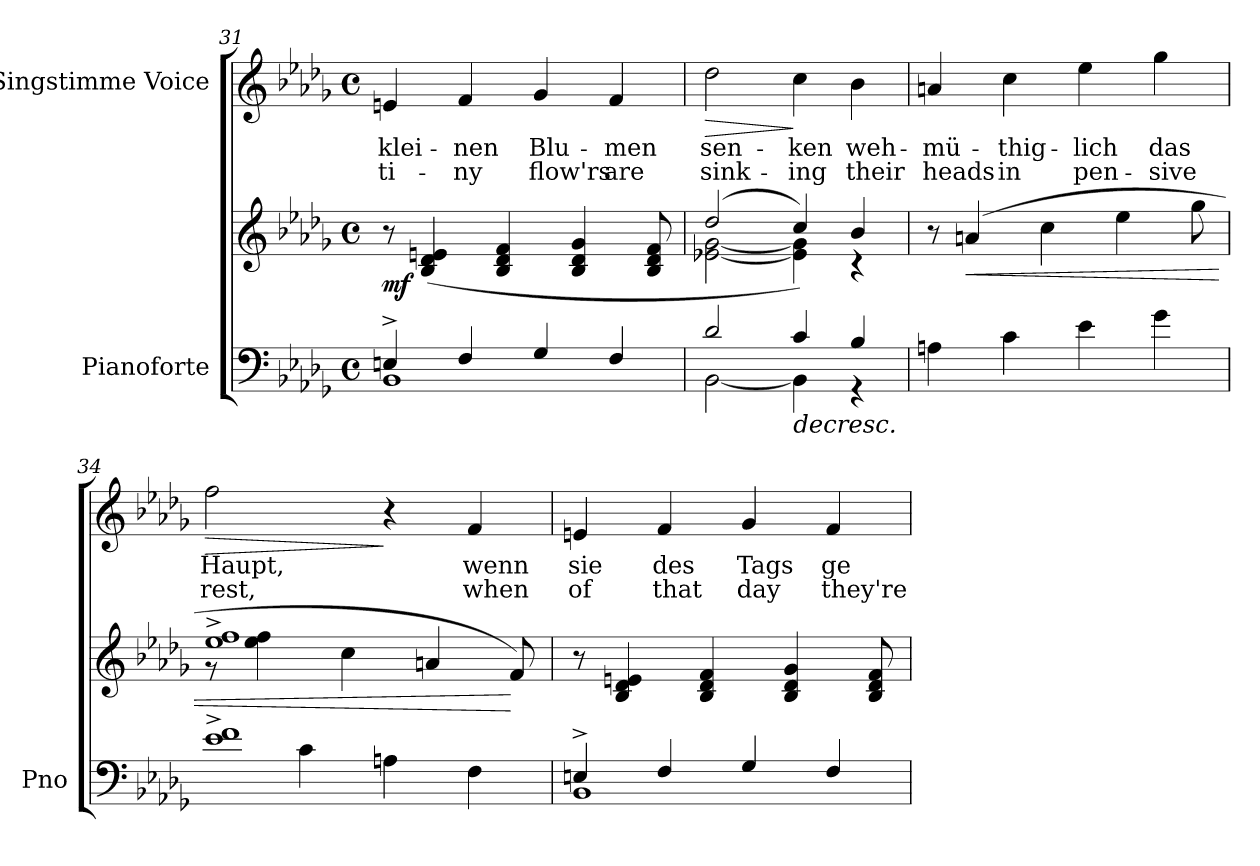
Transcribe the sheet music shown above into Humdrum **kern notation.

**kern	**kern	**dynam	**kern	**text	**text	**dynam
*part2	*part2	*part2	*part1	*part1	*part1	*part1
*staff3	*staff2	*staff2/3	*staff1	*staff1	*staff1	*staff1
*I"Pianoforte	*	*	*I"Singstimme Voice	*	*	*
*I'Pno	*	*	*	*	*	*
*clefF4	*clefG2	*	*clefG2	*	*	*
*k[b-e-a-d-g-]	*k[b-e-a-d-g-]	*	*k[b-e-a-d-g-]	*	*	*
*M4/4	*M4/4	*	*M4/4	*	*	*
*met(c)	*met(c)	*	*met(c)	*	*	*
=31	=31	=31	=31	=31	=31	=31
*^	*	*	*	*	*	*
!	!	!	!LO:DY:b	!	!	!	!
4En^/	1BB-	8r	mf	4en/	klei-	ti-	.
.	.	(4B-/ 4d-/ 4en/	.	.	.	.	.
4F/	.	.	.	4f/	-nen	-ny	.
.	.	4B-/ 4d-/ 4f/	.	.	.	.	.
4G-/	.	.	.	4g-/	Blu-	flow'rs	.
.	.	4B-/ 4d-/ 4g-/	.	.	.	.	.
4F/	.	.	.	4f/	-men	are	.
.	.	8B-/ 8d-/ 8f/	.	.	.	.	.
=32	=32	=32	=32	=32	=32	=32	=32
*	*	*^	*	*	*	*	*
!	!	!	!	!	!	!	!	!LO:HP:b
2d-/	[2BB-\	(2dd-/	[2e-X\ [2g-\	.	2dd-\	sen-	sink-	>
!	!	!	!	!LO:HP:b=2	!	!	!	!
4c/	4BB-\]	4cc/))	4e-\] 4g-\]	>	4cc\	-ken	-ing	]
4B-/	4r	4b-/	4r	.	4b-\	weh-	their	.
*v	*v	*	*	*	*	*	*	*
*	*v	*v	*	*	*	*	*
=33	=33	=33	=33	=33	=33	=33
4An\	8r	.	4an/	-mü-	heads	.
!	!	!LO:HP:b	!	!	!	!
.	(4an/	<	.	.	.	.
4c\	.	.	4cc\	-thig-	in	.
.	4cc\	.	.	.	.	.
4e-\	.	.	4ee-\	-lich	pen-	.
.	4ee-\	.	.	.	.	.
4g-\	.	.	4gg-\	das	-sive	.
.	8gg-\	]	.	.	.	.
=34	=34	=34	=34	=34	=34	=34
*^	*^	*	*	*	*	*
!	!	!	!	!	!	!	!	!LO:HP:b
1e-^ 1f^	4ryy	1ee-^ 1ff^	8r	.	2ff\	Haupt,	rest,	>
.	.	.	4ee-\ 4ff\	.	.	.	.	.
.	4c\	.	.	.	.	.	.	.
.	.	.	4cc\	.	.	.	.	.
.	4An\	.	.	.	4r	.	.	]
.	.	.	4an/	.	.	.	.	.
.	4F\	.	.	.	4f/	wenn	when	.
.	.	.	8f/)	[	.	.	.	.
*	*	*v	*v	*	*	*	*	*
=35	=35	=35	=35	=35	=35	=35	=35
4En^/	1BB-	8r	.	4en/	sie	of	.
.	.	4B-/ 4d-/ 4en/	.	.	.	.	.
4F/	.	.	.	4f/	des	that	.
.	.	4B-/ 4d-/ 4f/	.	.	.	.	.
4G-/	.	.	.	4g-/	Tags	day	.
.	.	4B-/ 4d-/ 4g-/	.	.	.	.	.
4F/	.	.	.	4f/	ge-	they're	.
.	.	8B-/ 8d-/ 8f/	.	.	.	.	.
*v	*v	*	*	*	*	*	*
=	=	=	=	=	=	=
*-	*-	*-	*-	*-	*-	*-
